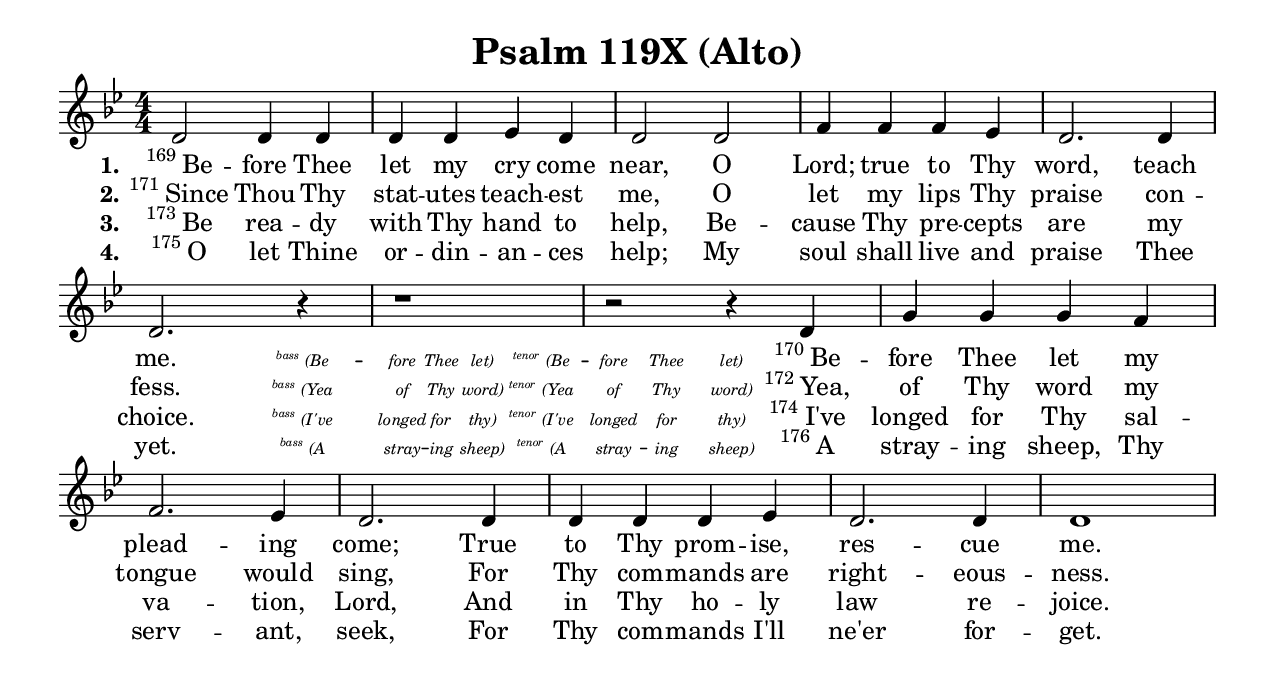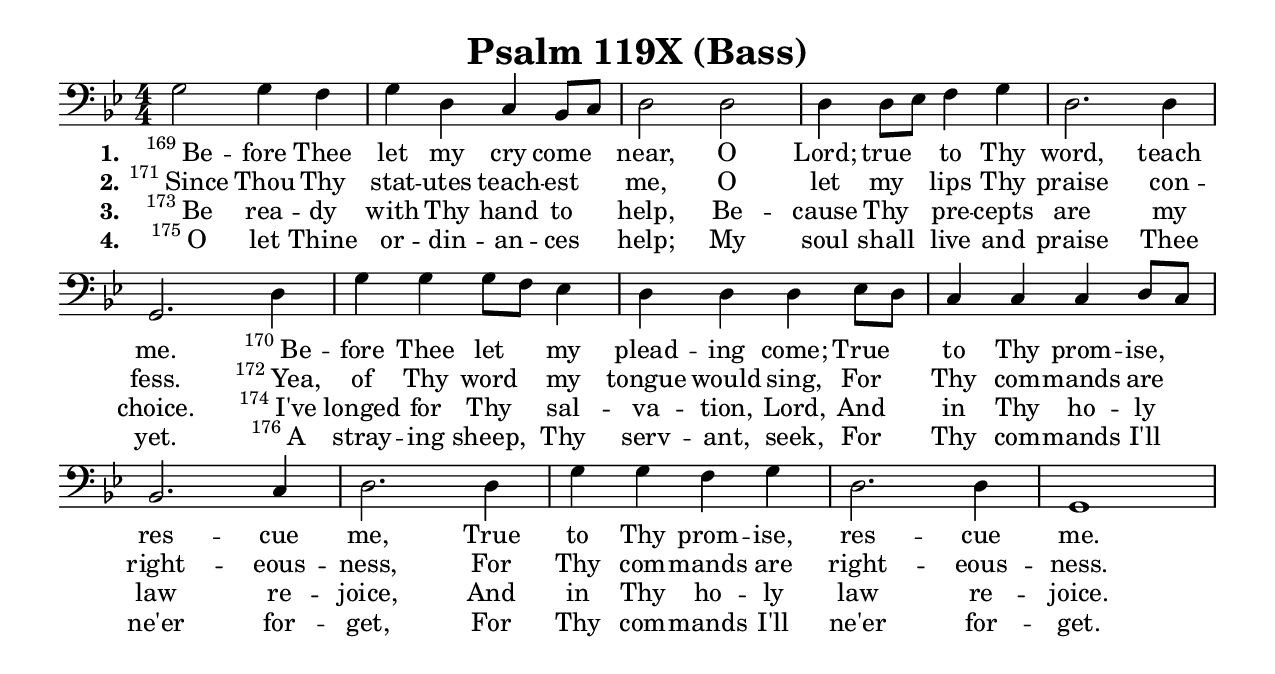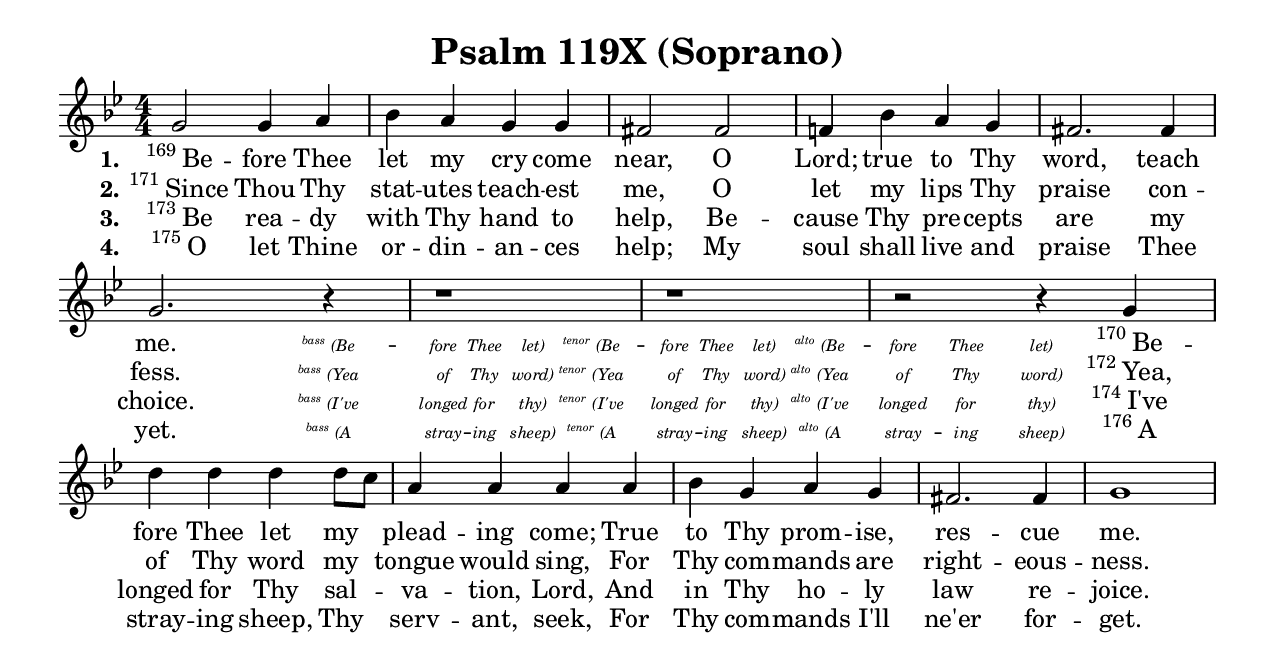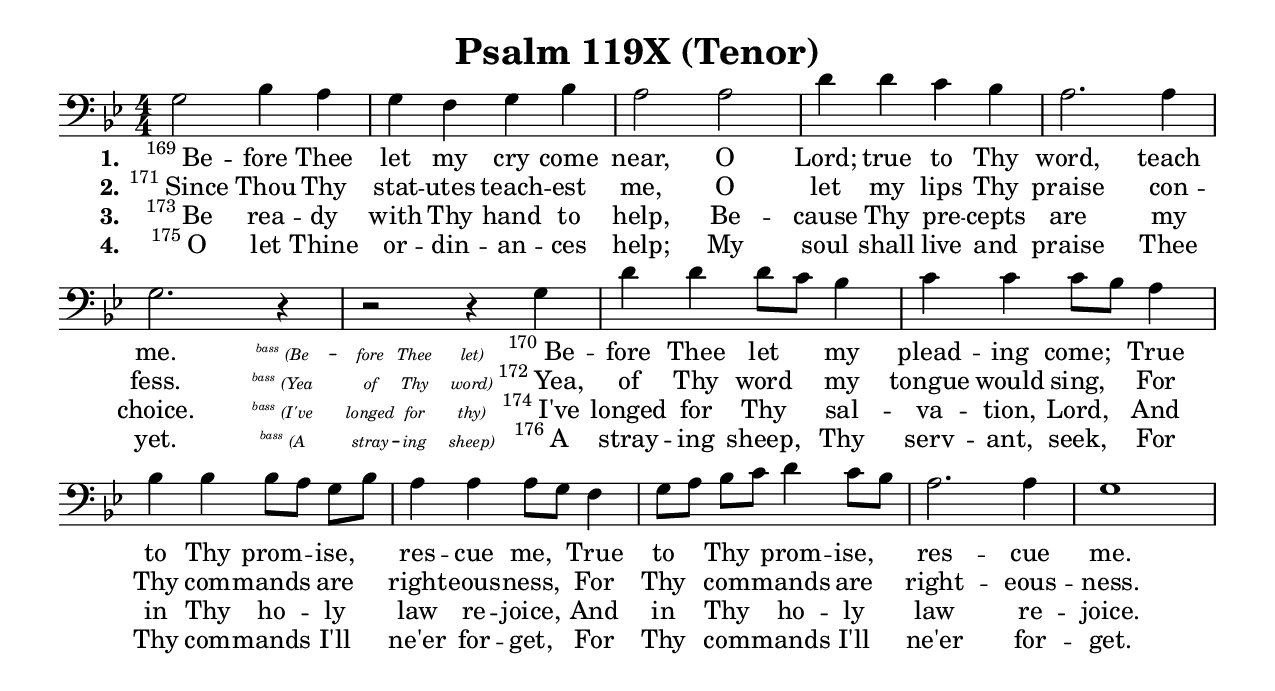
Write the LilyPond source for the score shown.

\version "2.14.2"
\language "english"
\paper {
 #(set-paper-size "letter")
 indent = 0\cm
}

\pointAndClickOff

soprano = \transpose c c' { \clef treble  g2 g4 a | bf a g g | fs2 fs | f4 bf a g | fs2. fs4 | \bar "|" \break
g2. r4 | r1 | r1 | r2 r4 g4 | \bar "|" \break
d'4 d' d' d'8 c'8 | a4 a a a | bf g a g | fs2. fs4 | g1 \bar "|" \break
 }

alto = \transpose c c' { \clef treble  d2 d4 d | d d ef d | d2 d | f4 f f ef | d2. d4 | \bar "|" \break
d2. r4 | r1 | r2 r4 d4 | g g g f | \bar "|" \break
f2. ef4 | d2. d4 | d d d ef | d2. d4 | d1 | \bar "|" \break
 }

tenor = \transpose c c { \clef bass  g2 bf4 a | g f g bf | a2 a | d'4 d' c' bf | a2. a4 | \bar "|" \break
g2. r4 | r2 r4 g | d' d' d'8 c'8 bf4 | c' c' c'8 bf a4 |  \bar "|" \break
bf bf bf8[ a] g[ bf] | a4 a a8 g f4 | g8[ a] bf[ c'] d'4 c'8 bf | a2. a4 | g1 \bar "|" \break
 }

bass = \transpose c c { \clef bass  g2 g4 f | g d c bf,8 c | d2 d | d4 d8 ef f4 g | d2. d4 | \bar "|" \break
g,2. d4 | g g g8 f ef4 | d d d ef8 d | c4 c c d8 c | \bar "|" \break
bf,2. c4 | d2. d4 | g g f g | d2. d4 | g,1 \bar "|" \break
 }

verseAs = \lyricmode {
\set stanza = #"1." 
\markup { \super 169 Be}2 -- fore4 Thee4 let4 my4 cry4 come4 near,2 O2 Lord;4 true4 to4 Thy4 word,2. teach4
me.2. 
\markup { \teeny \italic { \super bass (Be } }4 -- \markup { \italic \teeny fore }4 \markup { \italic \teeny Thee }4 \markup { \italic \teeny let) }4  
\markup { \teeny \italic { \super tenor (Be } }4 -- \markup { \italic \teeny fore }4 \markup { \italic \teeny Thee }4 \markup { \italic \teeny let) }4  
\markup { \teeny \italic { \super alto (Be } }4 -- \markup { \italic \teeny fore }4 \markup { \italic \teeny Thee }4 \markup { \italic \teeny let) }4  
\markup { \super 170 Be}4  -- 
fore4 Thee4 let4 my4 plead4 -- ing4 come;4 True4 to4 Thy4 prom4 -- ise,4 res2. -- cue4 me.1
}
verseBs = \lyricmode {
\set stanza = #"2." 
\markup { \super 171 Since }2 Thou4 Thy4 stat4 -- utes4 teach4 -- est4 me,2 O2 let4 my4 lips4 Thy4 praise2. con4 --
fess.2. 
\markup { \teeny \italic { \super bass (Yea } }4 \markup { \italic \teeny of }4 \markup { \italic \teeny Thy }4 \markup { \italic \teeny word) }4  
\markup { \teeny \italic { \super tenor (Yea } }4 \markup { \italic \teeny of }4 \markup { \italic \teeny Thy }4 \markup { \italic \teeny word) }4  
\markup { \teeny \italic { \super alto (Yea } }4 \markup { \italic \teeny of }4 \markup { \italic \teeny Thy }4 \markup { \italic \teeny word) }4  
\markup { \super 172 Yea, }4 
of4 Thy4 word4 my4 tongue4 would4 sing,4 For4 Thy4 com4 -- mands4 are4 right2. -- eous4 -- ness.1
}
verseCs = \lyricmode {
\set stanza = #"3." 
\markup { \super 173 Be }2 rea4 -- dy4 with4 Thy4 hand4 to4 help,2 Be2 -- cause4 Thy4 pre4 -- cepts4 are2. my4
choice.2. 
\markup { \teeny \italic { \super bass (I've } }4 \markup { \italic \teeny longed }4 \markup { \italic \teeny for }4 \markup { \italic \teeny thy) }4  
\markup { \teeny \italic { \super tenor (I've } }4 \markup { \italic \teeny longed }4 \markup { \italic \teeny for }4 \markup { \italic \teeny thy) }4  
\markup { \teeny \italic { \super alto (I've } }4 \markup { \italic \teeny longed }4 \markup { \italic \teeny for }4 \markup { \italic \teeny thy) }4  
\markup { \super 174 I've }4
longed4 for4 Thy4 sal4 -- va4 -- tion,4 Lord,4 And4 in4 Thy4 ho4 -- ly4 law2. re4 -- joice.1
}
verseDs = \lyricmode {
\set stanza = #"4." 
\markup { \super 175 O }2 let4 Thine4 or4 -- din4 -- an4 -- ces4 help;2 My2 soul4 shall4 live4 and4 praise2. Thee4
yet.2.
\markup { \teeny \italic { \super bass (A } }4 \markup { \italic \teeny stray }4 -- \markup { \italic \teeny ing }4 \markup { \italic \teeny sheep) }4  
\markup { \teeny \italic { \super tenor (A } }4 \markup { \italic \teeny stray }4 -- \markup { \italic \teeny ing }4 \markup { \italic \teeny sheep) }4  
\markup { \teeny \italic { \super alto (A } }4 \markup { \italic \teeny stray }4 -- \markup { \italic \teeny ing }4 \markup { \italic \teeny sheep) }4  
\markup { \super 176 A }4
stray4 -- ing4 sheep,4 Thy4 serv4 -- ant,4 seek,4 For4 Thy4 com4 -- mands4 I'll4 ne'er2. for4 -- get.1
}

verseAa = \lyricmode {
\set stanza = #"1." 
\markup { \super 169 Be}2 -- fore4 Thee4 let4 my4 cry4 come4 near,2 O2 Lord;4 true4 to4 Thy4 word,2. teach4
me.2. 
\markup { \teeny \italic { \super bass (Be } }4 -- \markup { \italic \teeny fore }4 \markup { \italic \teeny Thee }4 \markup { \italic \teeny let) }4  
\markup { \teeny \italic { \super tenor (Be } }4 -- \markup { \italic \teeny fore }4 \markup { \italic \teeny Thee }4 \markup { \italic \teeny let) }4  
\markup { \super 170 Be}4  -- 
fore4 Thee4 let4 my4 plead2. -- ing4 come;2. True4 to4 Thy4 prom4 -- ise,4 res2. -- cue4 me.1
}
verseBa = \lyricmode {
\set stanza = #"2." 
\markup { \super 171 Since }2 Thou4 Thy4 stat4 -- utes4 teach4 -- est4 me,2 O2 let4 my4 lips4 Thy4 praise2. con4 --
fess.2. 
\markup { \teeny \italic { \super bass (Yea } }4 \markup { \italic \teeny of }4 \markup { \italic \teeny Thy }4 \markup { \italic \teeny word) }4  
\markup { \teeny \italic { \super tenor (Yea } }4 \markup { \italic \teeny of }4 \markup { \italic \teeny Thy }4 \markup { \italic \teeny word) }4  
\markup { \super 172 Yea, }4 
of4 Thy4 word4 my4 tongue2. would4 sing,2. For4 Thy4 com4 -- mands4 are4 right2. -- eous4 -- ness.1
}
verseCa = \lyricmode {
\set stanza = #"3." 
\markup { \super 173 Be }2 rea4 -- dy4 with4 Thy4 hand4 to4 help,2 Be2 -- cause4 Thy4 pre4 -- cepts4 are2. my4
choice.2. 
\markup { \teeny \italic { \super bass (I've } }4 \markup { \italic \teeny longed }4 \markup { \italic \teeny for }4 \markup { \italic \teeny thy) }4  
\markup { \teeny \italic { \super tenor (I've } }4 \markup { \italic \teeny longed }4 \markup { \italic \teeny for }4 \markup { \italic \teeny thy) }4  
\markup { \super 174 I've }4
longed4 for4 Thy4 sal4 -- va2. -- tion,4 Lord,2. And4 in4 Thy4 ho4 -- ly4 law2. re4 -- joice.1
}
verseDa = \lyricmode {
\set stanza = #"4." 
\markup { \super 175 O }2 let4 Thine4 or4 -- din4 -- an4 -- ces4 help;2 My2 soul4 shall4 live4 and4 praise2. Thee4
yet.2.
\markup { \teeny \italic { \super bass (A } }4 \markup { \italic \teeny stray }4 -- \markup { \italic \teeny ing }4 \markup { \italic \teeny sheep) }4  
\markup { \teeny \italic { \super tenor (A } }4 \markup { \italic \teeny stray }4 -- \markup { \italic \teeny ing }4 \markup { \italic \teeny sheep) }4  
\markup { \super 176 A }4
stray4 -- ing4 sheep,4 Thy4 serv2. -- ant,4 seek,2. For4 Thy4 com4 -- mands4 I'll4 ne'er2. for4 -- get.1
}

verseAt = \lyricmode {
\set stanza = #"1." 
\markup { \super 169 Be}2 -- fore4 Thee4 let4 my4 cry4 come4 near,2 O2 Lord;4 true4 to4 Thy4 word,2. teach4
me.2. 
\markup { \teeny \italic { \super bass (Be } }4 -- \markup { \italic \teeny fore }4 \markup { \italic \teeny Thee }4 \markup { \italic \teeny let) }4  
\markup { \super 170 Be}4  -- 
fore4 Thee4 let4 my4 plead4 -- ing4 come;4 True4 to4 Thy4 prom4 -- ise,4 res4 -- cue4 me,4 True4 to4 Thy4 prom4 -- ise,4 res2. -- cue4 me.1
}
verseBt = \lyricmode {
\set stanza = #"2." 
\markup { \super 171 Since }2 Thou4 Thy4 stat4 -- utes4 teach4 -- est4 me,2 O2 let4 my4 lips4 Thy4 praise2. con4 --
fess.2. 
\markup { \teeny \italic { \super bass (Yea } }4 \markup { \italic \teeny of }4 \markup { \italic \teeny Thy }4 \markup { \italic \teeny word) }4  
\markup { \super 172 Yea, }4 
of4 Thy4 word4 my4 tongue4 would4 sing,4 For4 Thy4 com4 -- mands4 are4 right4 -- eous4 -- ness,4 For4 Thy4 com4 -- mands4 are4 right2. -- eous4 -- ness.1
}
verseCt = \lyricmode {
\set stanza = #"3." 
\markup { \super 173 Be }2 rea4 -- dy4 with4 Thy4 hand4 to4 help,2 Be2 -- cause4 Thy4 pre4 -- cepts4 are2. my4
choice.2. 
\markup { \teeny \italic { \super bass (I've } }4 \markup { \italic \teeny longed }4 \markup { \italic \teeny for }4 \markup { \italic \teeny thy) }4  
\markup { \super 174 I've }4
longed4 for4 Thy4 sal4 -- va4 -- tion,4 Lord,4 And4 in4 Thy4 ho4 -- ly4 law4 re4 -- joice,4 And4 in4 Thy4 ho4 -- ly4 law2. re4 -- joice.1
}
verseDt = \lyricmode {
\set stanza = #"4." 
\markup { \super 175 O }2 let4 Thine4 or4 -- din4 -- an4 -- ces4 help;2 My2 soul4 shall4 live4 and4 praise2. Thee4
yet.2.
\markup { \teeny \italic { \super bass (A } }4 \markup { \italic \teeny stray }4 -- \markup { \italic \teeny ing }4 \markup { \italic \teeny sheep) }4  
\markup { \super 176 A }4
stray4 -- ing4 sheep,4 Thy4 serv4 -- ant,4 seek,4 For4 Thy4 com4 -- mands4 I'll4 ne'er4 for4 -- get,4 For4 Thy4 com4 -- mands4 I'll4 ne'er2. for4 -- get.1
}

verseAb = \lyricmode {
\set stanza = #"1." 
\markup { \super 169 Be}2 -- fore4 Thee4 let4 my4 cry4 come4 near,2 O2 Lord;4 true4 to4 Thy4 word,2. teach4
me.2. 
\markup { \super 170 Be}4  -- 
fore4 Thee4 let4 my4 plead4 -- ing4 come;4 True4 to4 Thy4 prom4 -- ise,4 res2. -- cue4 me,2. True4 to4 Thy4 prom4 -- ise,4 res2. -- cue4 me.1
}
verseBb = \lyricmode {
\set stanza = #"2." 
\markup { \super 171 Since }2 Thou4 Thy4 stat4 -- utes4 teach4 -- est4 me,2 O2 let4 my4 lips4 Thy4 praise2. con4 --
fess.2. 
\markup { \super 172 Yea, }4 
of4 Thy4 word4 my4 tongue4 would4 sing,4 For4 Thy4 com4 -- mands4 are4 right2. -- eous4 -- ness,2. For4 Thy4 com4 -- mands4 are4 right2. -- eous4 -- ness.1
}
verseCb = \lyricmode {
\set stanza = #"3." 
\markup { \super 173 Be }2 rea4 -- dy4 with4 Thy4 hand4 to4 help,2 Be2 -- cause4 Thy4 pre4 -- cepts4 are2. my4
choice.2. 
\markup { \super 174 I've }4
longed4 for4 Thy4 sal4 -- va4 -- tion,4 Lord,4 And4 in4 Thy4 ho4 -- ly4 law2. re4 -- joice,2. And4 in4 Thy4 ho4 -- ly4 law2. re4 -- joice.1
}
verseDb = \lyricmode {
\set stanza = #"4." 
\markup { \super 175 O }2 let4 Thine4 or4 -- din4 -- an4 -- ces4 help;2 My2 soul4 shall4 live4 and4 praise2. Thee4
yet.2.
\markup { \super 176 A }4
stray4 -- ing4 sheep,4 Thy4 serv4 -- ant,4 seek,4 For4 Thy4 com4 -- mands4 I'll4 ne'er2. for4 -- get,2. For4 Thy4 com4 -- mands4 I'll4 ne'er2. for4 -- get.1
}


\book {
 \header {
  title = \markup \center-column { "Psalm 119X (Soprano)" }
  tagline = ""
 }
 \bookOutputSuffix "s"
 \score {
  <<
   \new Staff <<
    #(set-accidental-style 'modern)
    \set Staff.printPartCombineTexts = ##f

    \key bf \major
    \time 4/4
    \numericTimeSignature

    \new Voice {  \soprano }
    \new Lyrics \verseAs
    \new Lyrics \verseBs
    \new Lyrics \verseCs
    \new Lyrics \verseDs
   >>
  >>
  \layout {
   \context {
    \Score \remove "Bar_number_engraver"
   }
  }
  \midi {
   \context {
    \Staff
    \remove "Staff_performer"
   }
   \context {
    \Voice
    \consists "Staff_performer"
   }
  }
 }
}

\book {
 \header {
  title = \markup \center-column { "Psalm 119X (Alto)" }
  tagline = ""
 }
 \bookOutputSuffix "a"
 \score {
  <<
   \new Staff <<
    #(set-accidental-style 'modern)
    \set Staff.printPartCombineTexts = ##f

    \key bf \major
    \time 4/4
    \numericTimeSignature

    \new Voice {  \alto }
    \new Lyrics \verseAa
    \new Lyrics \verseBa
    \new Lyrics \verseCa
    \new Lyrics \verseDa
   >>
  >>
  \layout {
   \context {
    \Score \remove "Bar_number_engraver"
   }
  }
  \midi {
   \context {
    \Staff
    \remove "Staff_performer"
   }
   \context {
    \Voice
    \consists "Staff_performer"
   }
  }
 }
}

\book {
 \header {
  title = \markup \center-column { "Psalm 119X (Tenor)" }
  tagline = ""
 }
 \bookOutputSuffix "t"
 \score {
  <<
   \new Staff <<
    #(set-accidental-style 'modern)
    \set Staff.printPartCombineTexts = ##f

    \key bf \major
    \time 4/4
    \numericTimeSignature

    \new Voice {  \tenor }
    \new Lyrics \verseAt
    \new Lyrics \verseBt
    \new Lyrics \verseCt
    \new Lyrics \verseDt
   >>
  >>
  \layout {
   \context {
    \Score \remove "Bar_number_engraver"
   }
  }
  \midi {
   \context {
    \Staff
    \remove "Staff_performer"
   }
   \context {
    \Voice
    \consists "Staff_performer"
   }
  }
 }
}

\book {
 \header {
  title = \markup \center-column { "Psalm 119X (Bass)" }
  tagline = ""
 }
 \bookOutputSuffix "b"
 \score {
  <<
   \new Staff <<
    #(set-accidental-style 'modern)
    \set Staff.printPartCombineTexts = ##f

    \key bf \major
    \time 4/4
    \numericTimeSignature

    \new Voice {  \bass }
    \new Lyrics \verseAb
    \new Lyrics \verseBb
    \new Lyrics \verseCb
    \new Lyrics \verseDb
   >>
  >>
  \layout {
   \context {
    \Score \remove "Bar_number_engraver"
   }
  }
  \midi {
   \context {
    \Staff
    \remove "Staff_performer"
   }
   \context {
    \Voice
    \consists "Staff_performer"
   }
  }
 }
}